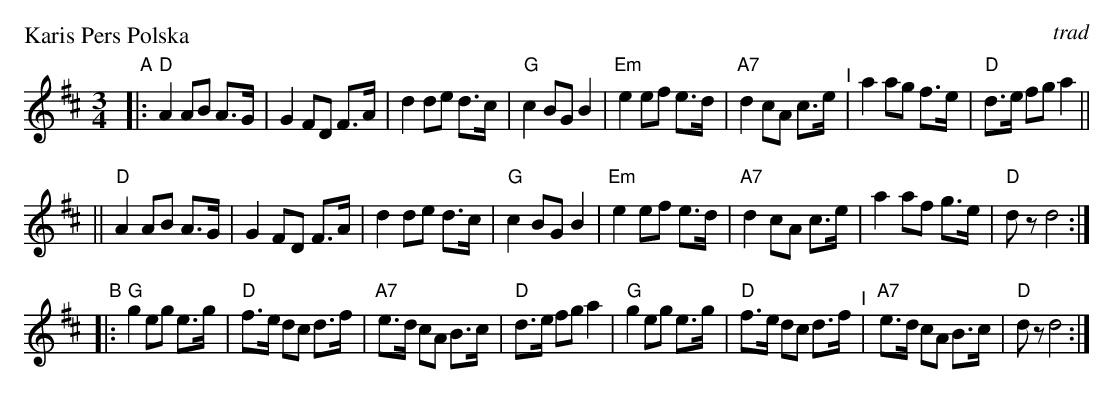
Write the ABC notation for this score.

X:1
P: Karis Pers Polska
O: trad
M: 3/4
L: 1/8
K: D
"A"|:\
"D"A2 AB A>G | G2 FD F>A | d2 de d>c | "G"c2 BG B2 |\
"Em"e2 ef e>d | "A7"d2 cA c>e "^I"| a2 ag f>e | "D"d>e fg a2 ||
||\
"D"A2 AB A>G | G2 FD F>A | d2 de d>c | "G"c2 BG B2 |\
"Em"e2 ef e>d | "A7"d2 cA c>e | a2 af g>e | "D"dz d4 :|
"B"|:\
"G"g2 eg e>g | "D"f>e dc d>f | "A7"e>d cA B>c | "D"d>e fg a2 |\
"G"g2 eg e>g | "D"f>e dc d>f "^I"| "A7"e>d cA B>c | "D"dz d4 :|
